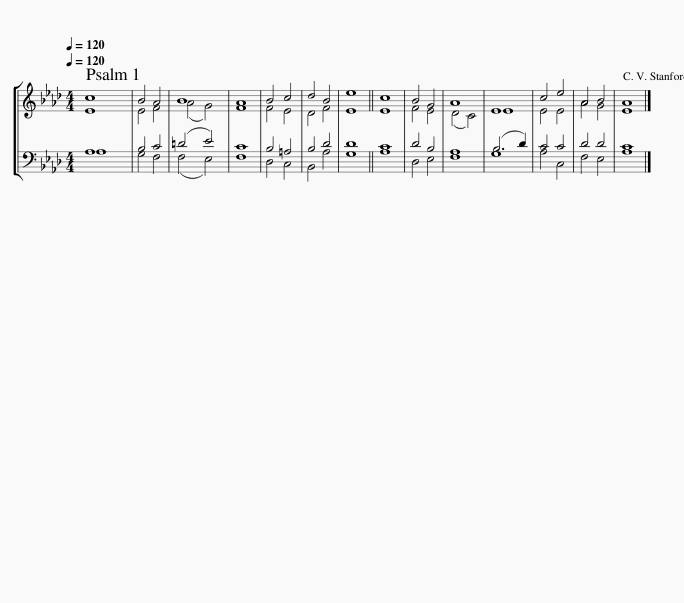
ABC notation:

X:1
%%score [ ( 1 2 ) ( 3 4 ) ]
L:1/8
Q:1/4=120
M:4/4
I:linebreak $
K:Ab
V:1 treble
V:2 treble
V:3 bass
V:4 bass
V:1
 c8 | B4 A4 | B8 | A8 | B4 c4 | %5
 d4 B4 | e8 || c8 | B4 G4 | A8 | %10
 E8 | c4 e4 | A4 B4 | A8 |] %14
V:2
 E8 | E4 F4 | (A4 G4) | F8 | F4 E4 | %5
 D4 F4 | E8 || E8 | F4 E4 | (D4 C4) | %10
 E8 | E4 E4 | A4 G4 | E8 |] %14
V:3
 A,8 | B,4 C4 | (=D4 E4) | C8 | B,4 =A,4 | %5
 B,4 D4 | D8 || C8 | D4 B,4 | A,8 | %10
 (B,6 D2) | C4 C4 | D4 D4 | C8 |] %14
V:4
 A,8 | G,4 F,4 | (F,4 E,4) | F,8 | D,4 C,4 | %5
 B,,4 A,4 | G,8 || A,8 | D,4 E,4 | F,8 | %10
 G,8 | A,4 C,4 | F,4 E,4 | A,8 |] %14
